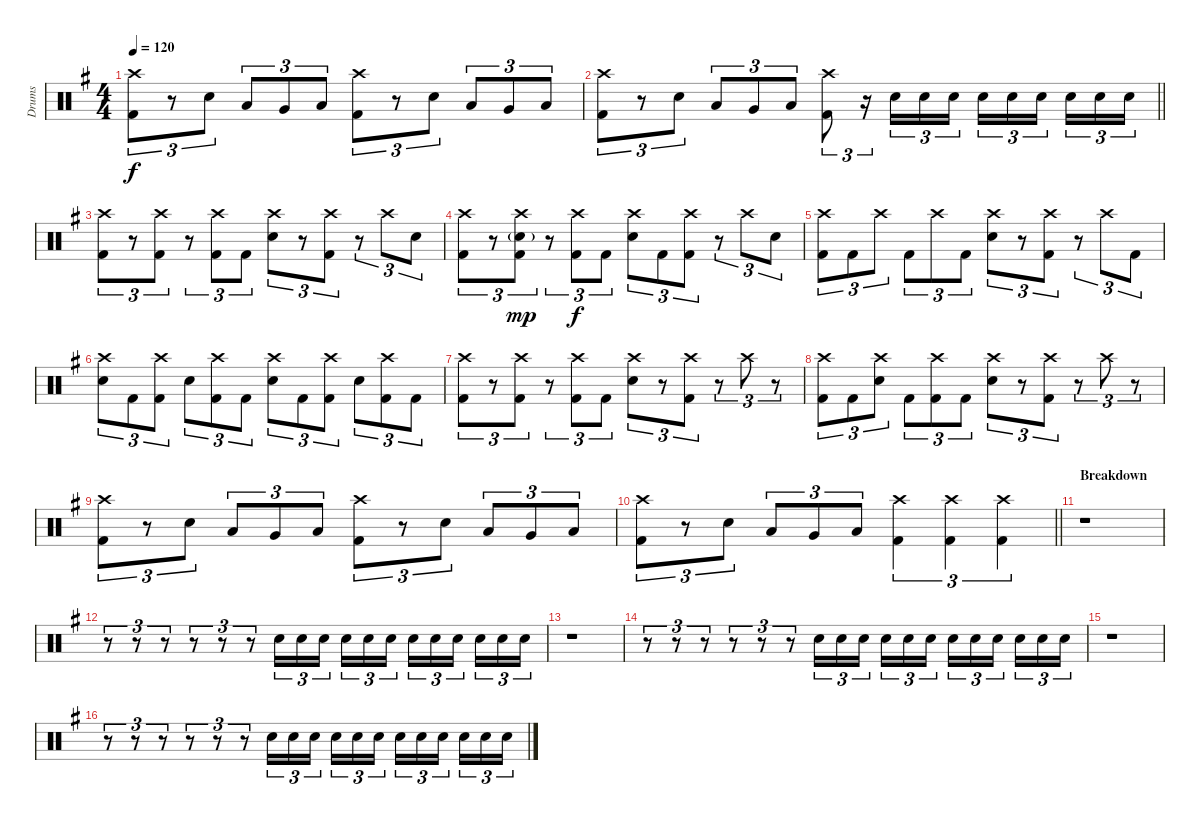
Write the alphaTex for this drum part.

\track ("Drums" "Drums") {instrument percussion}
\staff {score}
\articulation defaults
\ts (4 4)
\tempo 120
\clef neutral
\ks eminor
("Crash high (hit)" "Kick (hit) 2").8{tu (3 2) dy f} r.8{tu (3 2)} "Electric Snare (hit)".8{tu (3 2)} "Low Tom (hit)".8{tu (3 2)} "Very Low Tom (hit)".8{tu (3 2)} "Low Floor Tom (hit)".8{tu (3 2)} ("Crash high (hit)" "Kick (hit) 2").8{tu (3 2)} r.8{tu (3 2)} "Electric Snare (hit)".8{tu (3 2)} "Low Tom (hit)".8{tu (3 2)} "Very Low Tom (hit)".8{tu (3 2)} "Low Floor Tom (hit)".8{tu (3 2)} |
\barLineRight lightlight
("Crash high (hit)" "Kick (hit) 2").8{tu (3 2)} r.8{tu (3 2)} "Electric Snare (hit)".8{tu (3 2)} "Low Tom (hit)".8{tu (3 2)} "Very Low Tom (hit)".8{tu (3 2)} "Low Floor Tom (hit)".8{tu (3 2)} ("Crash high (hit)" "Kick (hit) 2").8{tu (3 2)} r.16{tu (3 2)} "Electric Snare (hit)".16{tu (3 2)} "Electric Snare (hit)".16{tu (3 2)} "Electric Snare (hit)".16{tu (3 2)} "Electric Snare (hit)".16{tu (3 2)} "Electric Snare (hit)".16{tu (3 2)} "Electric Snare (hit)".16{tu (3 2) beam splitsecondary} "Electric Snare (hit)".16{tu (3 2)} "Electric Snare (hit)".16{tu (3 2)} "Electric Snare (hit)".16{tu (3 2)} |
("Crash high (hit)" "Kick (hit) 2").8{tu (3 2)} r.8{tu (3 2)} ("Crash high (hit)" "Kick (hit) 2").8{tu (3 2)} r.8{tu (3 2)} ("Crash high (hit)" "Kick (hit) 2").8{tu (3 2)} "Kick (hit) 2".8{tu (3 2)} ("Crash high (hit)" "Electric Snare (hit)").8{tu (3 2)} r.8{tu (3 2)} ("Crash high (hit)" "Kick (hit) 2").8{tu (3 2)} r.8{tu (3 2)} "Crash high (hit)".8{tu (3 2)} "Electric Snare (hit)".8{tu (3 2)} |
("Crash high (hit)" "Kick (hit) 2").8{tu (3 2)} r.8{tu (3 2)} ("Crash high (hit)" "Electric Snare (hit)"{g} "Kick (hit) 2").8{tu (3 2) dy mp} r.8{tu (3 2)} ("Crash high (hit)" "Kick (hit) 2").8{tu (3 2) dy f} "Kick (hit) 2".8{tu (3 2)} ("Crash high (hit)" "Electric Snare (hit)").8{tu (3 2)} "Kick (hit) 2".8{tu (3 2)} ("Crash high (hit)" "Kick (hit) 2").8{tu (3 2)} r.8{tu (3 2)} "Crash high (hit)".8{tu (3 2)} "Electric Snare (hit)".8{tu (3 2)} |
("Crash high (hit)" "Kick (hit) 2").8{tu (3 2)} "Kick (hit) 2".8{tu (3 2)} "Crash high (hit)".8{tu (3 2)} "Kick (hit) 2".8{tu (3 2)} "Crash high (hit)".8{tu (3 2)} "Kick (hit) 2".8{tu (3 2)} ("Crash high (hit)" "Electric Snare (hit)").8{tu (3 2)} r.8{tu (3 2)} ("Crash high (hit)" "Kick (hit) 2").8{tu (3 2)} r.8{tu (3 2)} "Crash high (hit)".8{tu (3 2)} "Kick (hit) 2".8{tu (3 2)} |
("Crash high (hit)" "Electric Snare (hit)").8{tu (3 2)} "Kick (hit) 2".8{tu (3 2)} ("Crash high (hit)" "Kick (hit) 2").8{tu (3 2)} "Electric Snare (hit)".8{tu (3 2)} ("Crash high (hit)" "Kick (hit) 2").8{tu (3 2)} "Kick (hit) 2".8{tu (3 2)} ("Crash high (hit)" "Electric Snare (hit)").8{tu (3 2)} "Kick (hit) 2".8{tu (3 2)} ("Crash high (hit)" "Kick (hit) 2").8{tu (3 2)} "Electric Snare (hit)".8{tu (3 2)} ("Crash high (hit)" "Kick (hit) 2").8{tu (3 2)} "Kick (hit) 2".8{tu (3 2)} |
("Crash high (hit)" "Kick (hit) 2").8{tu (3 2)} r.8{tu (3 2)} ("Crash high (hit)" "Kick (hit) 2").8{tu (3 2)} r.8{tu (3 2)} ("Crash high (hit)" "Kick (hit) 2").8{tu (3 2)} "Kick (hit) 2".8{tu (3 2)} ("Crash high (hit)" "Electric Snare (hit)").8{tu (3 2)} r.8{tu (3 2)} ("Crash high (hit)" "Kick (hit) 2").8{tu (3 2)} r.8{tu (3 2)} "Crash high (hit)".8{tu (3 2)} r.8{tu (3 2)} |
("Crash high (hit)" "Kick (hit) 2").8{tu (3 2)} "Kick (hit) 2".8{tu (3 2)} ("Crash high (hit)" "Electric Snare (hit)").8{tu (3 2)} "Kick (hit) 2".8{tu (3 2)} ("Crash high (hit)" "Kick (hit) 2").8{tu (3 2)} "Kick (hit) 2".8{tu (3 2)} ("Crash high (hit)" "Electric Snare (hit)").8{tu (3 2)} r.8{tu (3 2)} ("Crash high (hit)" "Kick (hit) 2").8{tu (3 2)} r.8{tu (3 2)} "Crash high (hit)".8{tu (3 2)} r.8{tu (3 2)} |
("Crash high (hit)" "Kick (hit) 2").8{tu (3 2)} r.8{tu (3 2)} "Electric Snare (hit)".8{tu (3 2)} "Low Tom (hit)".8{tu (3 2)} "Very Low Tom (hit)".8{tu (3 2)} "Low Floor Tom (hit)".8{tu (3 2)} ("Crash high (hit)" "Kick (hit) 2").8{tu (3 2)} r.8{tu (3 2)} "Electric Snare (hit)".8{tu (3 2)} "Low Tom (hit)".8{tu (3 2)} "Very Low Tom (hit)".8{tu (3 2)} "Low Floor Tom (hit)".8{tu (3 2)} |
\barLineRight lightlight
("Crash high (hit)" "Kick (hit) 2").8{tu (3 2)} r.8{tu (3 2)} "Electric Snare (hit)".8{tu (3 2)} "Low Tom (hit)".8{tu (3 2)} "Very Low Tom (hit)".8{tu (3 2)} "Low Floor Tom (hit)".8{tu (3 2)} ("Crash high (hit)" "Kick (hit) 2").4{tu (3 2)} ("Crash high (hit)" "Kick (hit) 2").4{tu (3 2)} ("Crash high (hit)" "Kick (hit) 2").4{tu (3 2)} |
\section ("" "Breakdown")
r.1 |
r.8{tu (3 2)} r.8{tu (3 2)} r.8{tu (3 2)} r.8{tu (3 2)} r.8{tu (3 2)} r.8{tu (3 2)} "Electric Snare (hit)".16{tu (3 2)} "Electric Snare (hit)".16{tu (3 2)} "Electric Snare (hit)".16{tu (3 2) beam splitsecondary} "Electric Snare (hit)".16{tu (3 2)} "Electric Snare (hit)".16{tu (3 2)} "Electric Snare (hit)".16{tu (3 2)} "Electric Snare (hit)".16{tu (3 2)} "Electric Snare (hit)".16{tu (3 2)} "Electric Snare (hit)".16{tu (3 2) beam splitsecondary} "Electric Snare (hit)".16{tu (3 2)} "Electric Snare (hit)".16{tu (3 2)} "Electric Snare (hit)".16{tu (3 2)} |
r.1 |
r.8{tu (3 2)} r.8{tu (3 2)} r.8{tu (3 2)} r.8{tu (3 2)} r.8{tu (3 2)} r.8{tu (3 2)} "Electric Snare (hit)".16{tu (3 2)} "Electric Snare (hit)".16{tu (3 2)} "Electric Snare (hit)".16{tu (3 2) beam splitsecondary} "Electric Snare (hit)".16{tu (3 2)} "Electric Snare (hit)".16{tu (3 2)} "Electric Snare (hit)".16{tu (3 2)} "Electric Snare (hit)".16{tu (3 2)} "Electric Snare (hit)".16{tu (3 2)} "Electric Snare (hit)".16{tu (3 2) beam splitsecondary} "Electric Snare (hit)".16{tu (3 2)} "Electric Snare (hit)".16{tu (3 2)} "Electric Snare (hit)".16{tu (3 2)} |
r.1 |
r.8{tu (3 2)} r.8{tu (3 2)} r.8{tu (3 2)} r.8{tu (3 2)} r.8{tu (3 2)} r.8{tu (3 2)} "Electric Snare (hit)".16{tu (3 2)} "Electric Snare (hit)".16{tu (3 2)} "Electric Snare (hit)".16{tu (3 2) beam splitsecondary} "Electric Snare (hit)".16{tu (3 2)} "Electric Snare (hit)".16{tu (3 2)} "Electric Snare (hit)".16{tu (3 2)} "Electric Snare (hit)".16{tu (3 2)} "Electric Snare (hit)".16{tu (3 2)} "Electric Snare (hit)".16{tu (3 2) beam splitsecondary} "Electric Snare (hit)".16{tu (3 2)} "Electric Snare (hit)".16{tu (3 2)} "Electric Snare (hit)".16{tu (3 2)}
